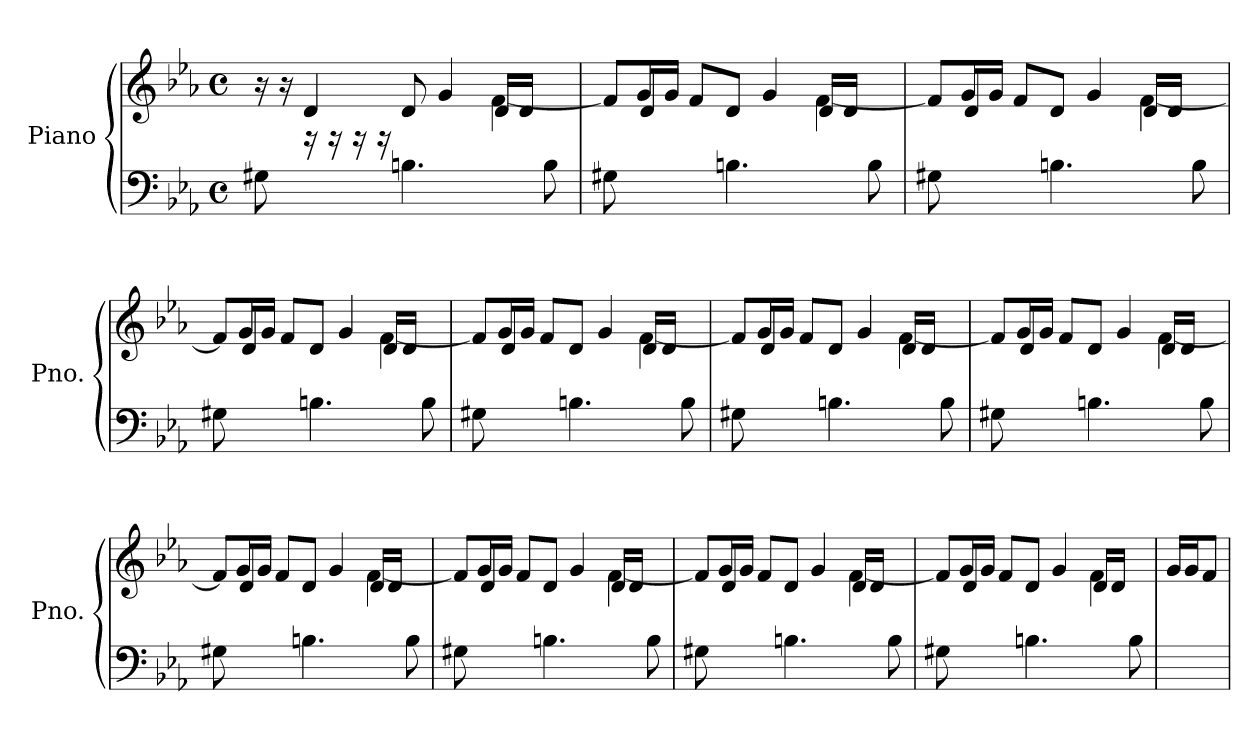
**kern	**kern
*part1	*part1
*staff2	*staff1
*I"Piano	*
*I'Pno.	*
*clefF4	*clefG2
*k[b-e-a-]	*k[b-e-a-]
*M4/4	*M4/4
*met(c)	*met(c)
*MM75	*MM75
=	=
*	*^
8G#	8ryy	16r
.	.	16r
4ryy	4d	16r
.	.	16r
.	.	16r
.	.	16r
4.B	4.ryy	8d
.	.	4g
8ryy	16d/LL	[4f
.	16d/JJ	.
8B	8ryy	.
=	=	=
8G#	8ryy	8f/L]
4ryy	4d	16g/L
.	.	16g/JJ
.	.	8f/L
4.B	4.ryy	8d/J
.	.	4g
8ryy	16d/LL	[4f
.	16d/JJ	.
8B	8ryy	.
=	=	=
8G#	8ryy	8f/L]
4ryy	4d	16g/L
.	.	16g/JJ
.	.	8f/L
4.B	4.ryy	8d/J
.	.	4g
8ryy	16d/LL	[4f
.	16d/JJ	.
8B	8ryy	.
=	=	=
8G#	8ryy	8f/L]
4ryy	4d	16g/L
.	.	16g/JJ
.	.	8f/L
4.B	4.ryy	8d/J
.	.	4g
8ryy	16d/LL	[4f
.	16d/JJ	.
8B	8ryy	.
=	=	=
8G#	8ryy	8f/L]
4ryy	4d	16g/L
.	.	16g/JJ
.	.	8f/L
4.B	4.ryy	8d/J
.	.	4g
8ryy	16d/LL	[4f
.	16d/JJ	.
8B	8ryy	.
=	=	=
8G#	8ryy	8f/L]
4ryy	4d	16g/L
.	.	16g/JJ
.	.	8f/L
4.B	4.ryy	8d/J
.	.	4g
8ryy	16d/LL	[4f
.	16d/JJ	.
8B	8ryy	.
=	=	=
8G#	8ryy	8f/L]
4ryy	4d	16g/L
.	.	16g/JJ
.	.	8f/L
4.B	4.ryy	8d/J
.	.	4g
8ryy	16d/LL	[4f
.	16d/JJ	.
8B	8ryy	.
=	=	=
8G#	8ryy	8f/L]
4ryy	4d	16g/L
.	.	16g/JJ
.	.	8f/L
4.B	4.ryy	8d/J
.	.	4g
8ryy	16d/LL	[4f
.	16d/JJ	.
8B	8ryy	.
=	=	=
8G#	8ryy	8f/L]
4ryy	4d	16g/L
.	.	16g/JJ
.	.	8f/L
4.B	4.ryy	8d/J
.	.	4g
8ryy	16d/LL	[4f
.	16d/JJ	.
8B	8ryy	.
=	=	=
8G#	8ryy	8f/L]
4ryy	4d	16g/L
.	.	16g/JJ
.	.	8f/L
4.B	4.ryy	8d/J
.	.	4g
8ryy	16d/LL	[4f
.	16d/JJ	.
8B	8ryy	.
=	=	=
8G#	8ryy	8f/L]
4ryy	4d	16g/L
.	.	16g/JJ
.	.	8f/L
4.B	4.ryy	8d/J
.	.	4g
8ryy	16d/LL	4f
.	16d/JJ	.
8B	8ryy	.
*	*v	*v
=	=
4ryy	16g/LL
.	16g/J
.	8f/J
=	=
*-	*-
